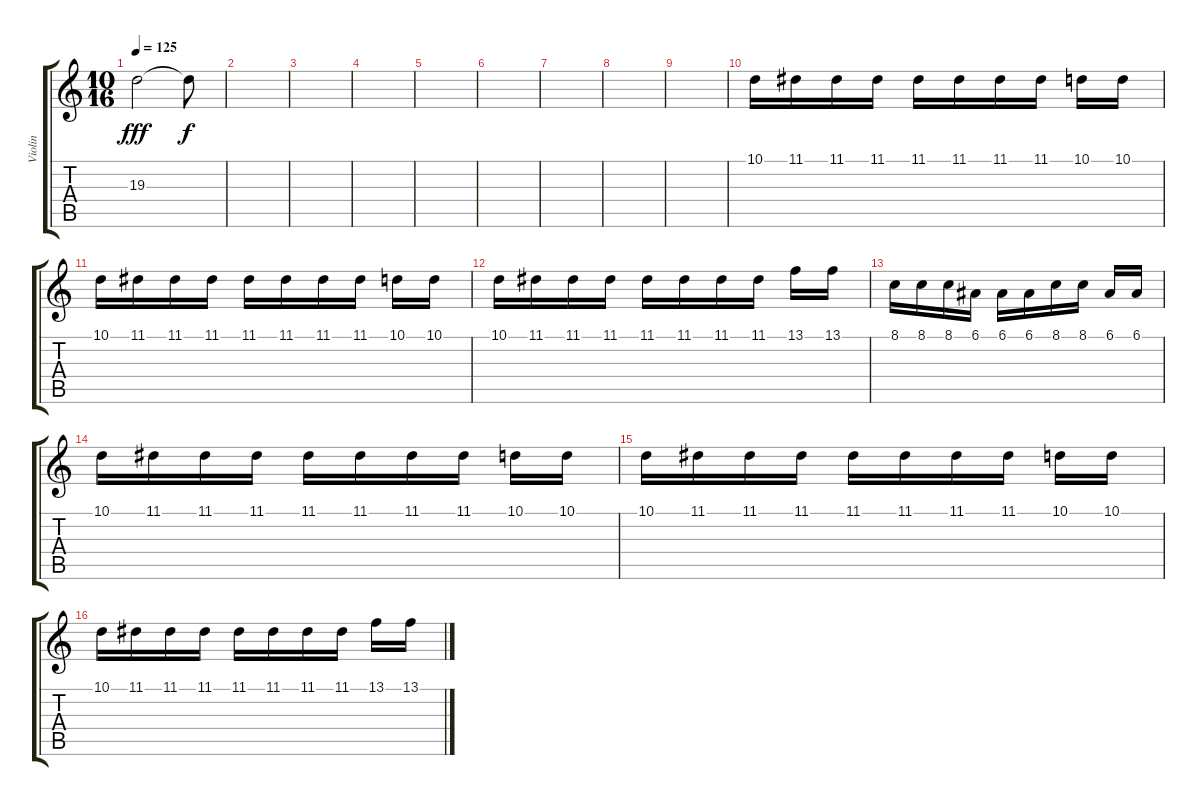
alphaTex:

\track ("Violin" "Violin") {instrument violin}
\staff {score tabs}
\tuning (E4 B3 G3 D3 A2 E2) {hide}
\ts (10 16)
\tempo 125
\clef g2
\ks c
19.3.2{dy fff} 19.3{t}.8{dy f} |
|
|
|
|
|
|
|
|
10.1.16 11.1.16 11.1.16 11.1.16 11.1.16 11.1.16 11.1.16 11.1.16 10.1.16 10.1.16 |
10.1.16 11.1.16 11.1.16 11.1.16 11.1.16 11.1.16 11.1.16 11.1.16 10.1.16 10.1.16 |
10.1.16 11.1.16 11.1.16 11.1.16 11.1.16 11.1.16 11.1.16 11.1.16 13.1.16 13.1.16 |
8.1.16 8.1.16 8.1.16 6.1.16 6.1.16 6.1.16 8.1.16 8.1.16 6.1.16 6.1.16 |
10.1.16 11.1.16 11.1.16 11.1.16 11.1.16 11.1.16 11.1.16 11.1.16 10.1.16 10.1.16 |
10.1.16 11.1.16 11.1.16 11.1.16 11.1.16 11.1.16 11.1.16 11.1.16 10.1.16 10.1.16 |
10.1.16 11.1.16 11.1.16 11.1.16 11.1.16 11.1.16 11.1.16 11.1.16 13.1.16 13.1.16
